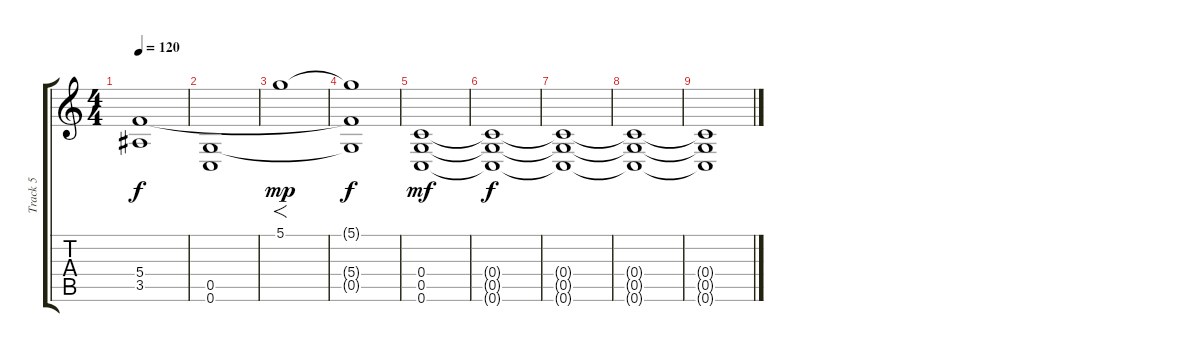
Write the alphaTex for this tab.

\track ("Track 5" "Track 5") {instrument distortionguitar}
\staff {score tabs}
\tuning (D4 A3 F3 C3 G2 C2) {hide}
\ts (4 4)
\tempo 120
\clef g2
\ks c
(5.4 3.5).1{dy f} |
(0.5 0.6).1 |
5.1.1{f dy mp} |
(5.1{t} 5.4{t} 0.5{t}).1{dy f} |
(0.4 0.5 0.6).1{dy mf volume 0} |
(0.4{t} 0.5{t} 0.6{t}).1{dy f} |
(0.4{t} 0.5{t} 0.6{t}).1 |
(0.4{t} 0.5{t} 0.6{t}).1 |
(0.4{t} 0.5{t} 0.6{t}).1
